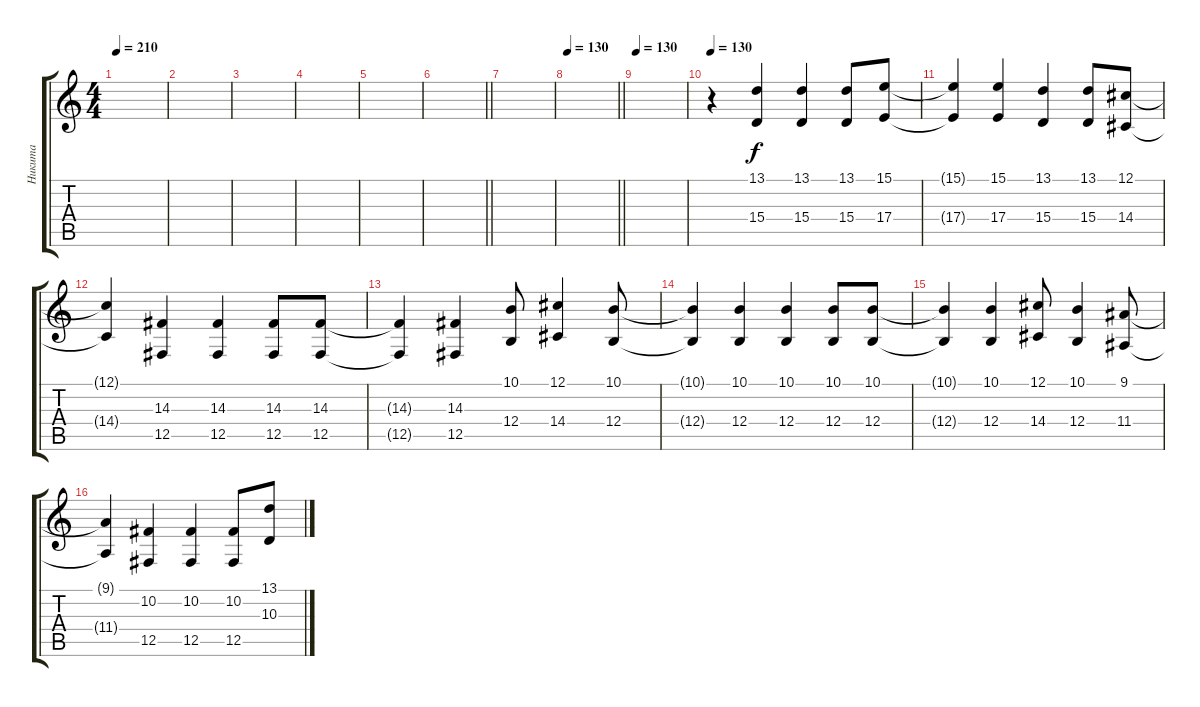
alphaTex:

\track ("Никита" "Никита") {instrument lead6voice}
\staff {score tabs}
\tuning (Db4 Ab3 E3 B2 Gb2 B1) {hide}
\ts (4 4)
\tempo 210
\clef g2
\ks c
|
|
|
|
|
\barLineRight lightlight
|
|
\tempo 130
\barLineRight lightlight
|
\tempo 130
|
\tempo 130
r.4 (13.1 15.4).4 (13.1 15.4).4 (13.1 15.4).8 (15.1 17.4).8 |
(15.1{t} 17.4{t}).4 (15.1 17.4).4 (13.1 15.4).4 (13.1 15.4).8 (12.1 14.4).8 |
(12.1{t} 14.4{t}).4 (14.3 12.5).4 (14.3 12.5).4 (14.3 12.5).8 (14.3 12.5).8 |
(14.3{t} 12.5{t}).4 (14.3 12.5).4 (10.1 12.4).8 (12.1 14.4).4 (10.1 12.4).8 |
(10.1{t} 12.4{t}).4 (10.1 12.4).4 (10.1 12.4).4 (10.1 12.4).8 (10.1 12.4).8 |
(10.1{t} 12.4{t}).4 (10.1 12.4).4 (12.1 14.4).8 (10.1 12.4).4 (9.1 11.4).8 |
(9.1{t} 11.4{t}).4 (10.2 12.5).4 (10.2 12.5).4 (10.2 12.5).8 (13.1 10.3).8
